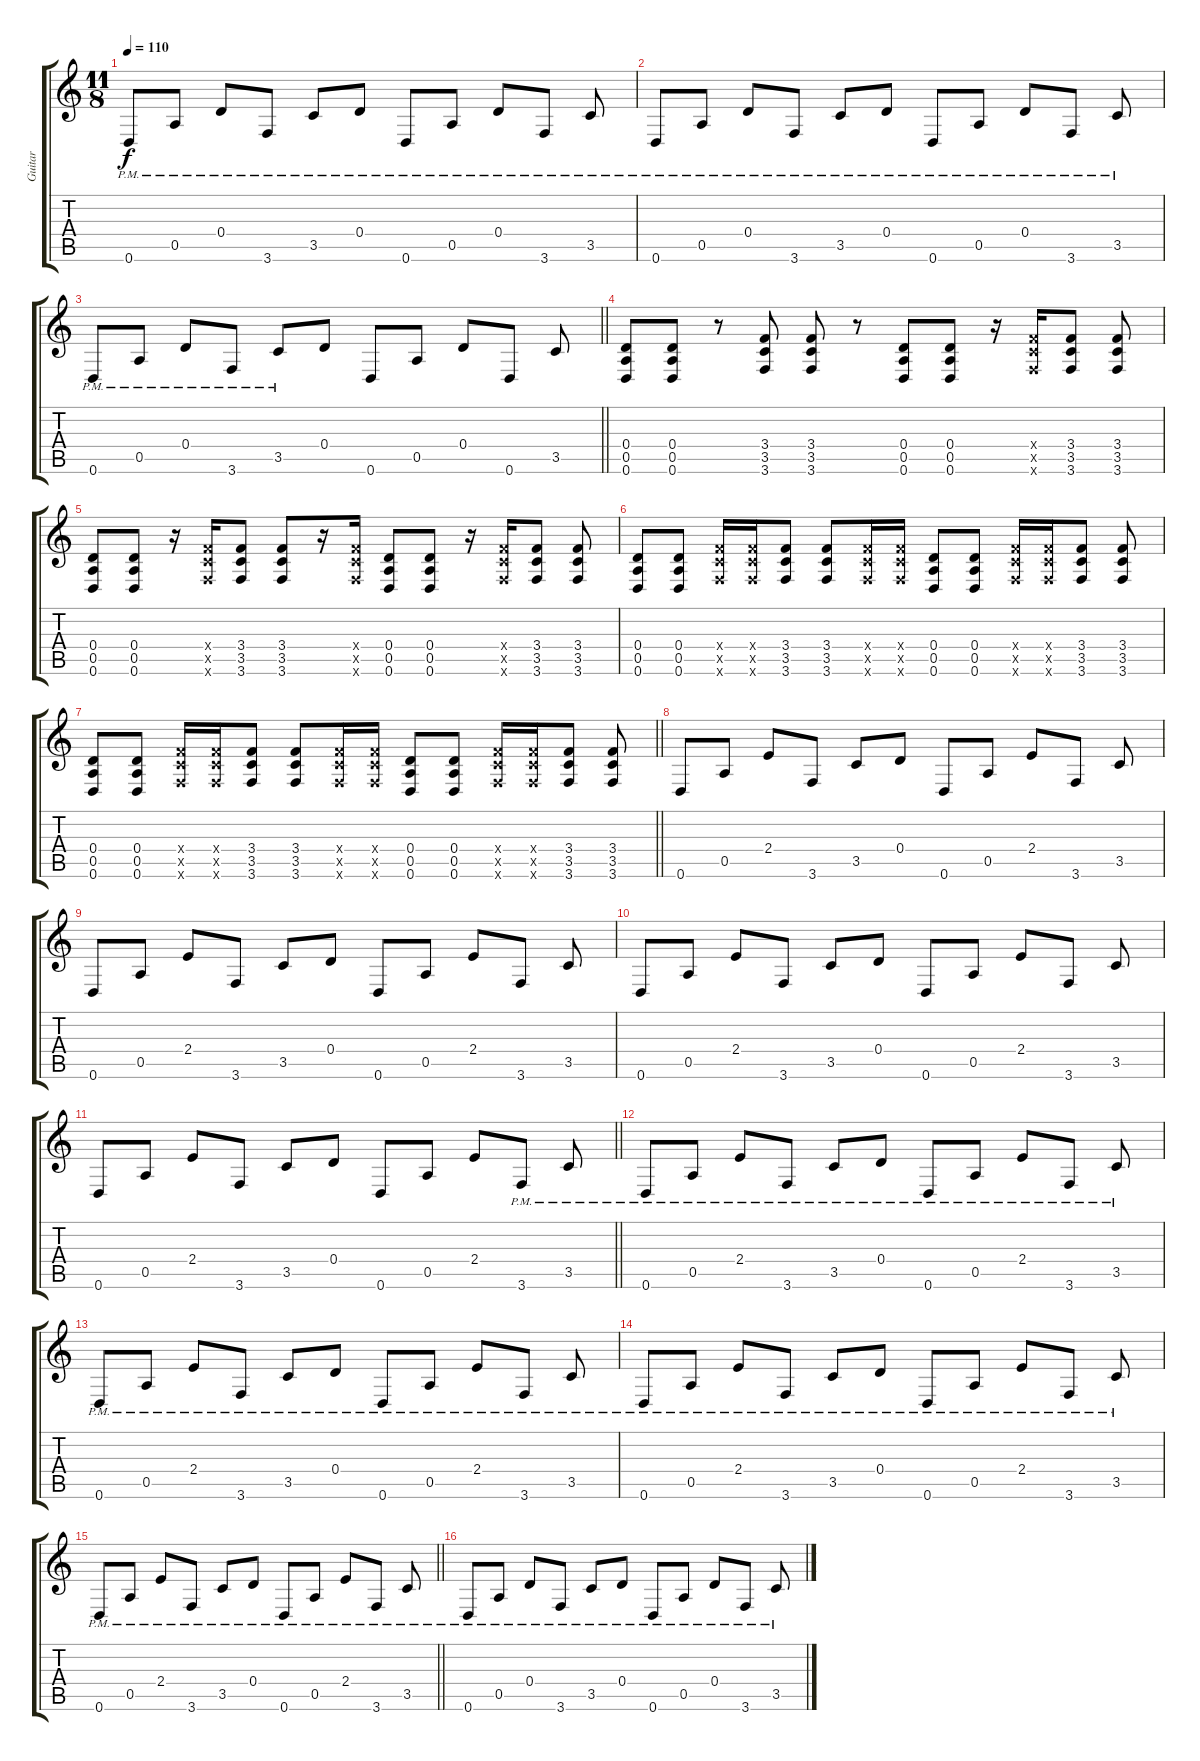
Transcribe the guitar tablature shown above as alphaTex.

\track ("Guitar" "Guitar") {instrument overdrivenguitar}
\staff {score tabs}
\tuning (E4 B3 G3 D3 A2 D2) {hide}
\ts (11 8)
\tempo 110
\clef g2
\ks c
0.6{pm}.8{dy f} 0.5{pm}.8 0.4{pm}.8 3.6{pm}.8 3.5{pm}.8 0.4{pm}.8 0.6{pm}.8 0.5{pm}.8 0.4{pm}.8 3.6{pm}.8 3.5{pm}.8 |
0.6{pm}.8 0.5{pm}.8 0.4{pm}.8 3.6{pm}.8 3.5{pm}.8 0.4{pm}.8 0.6{pm}.8 0.5{pm}.8 0.4{pm}.8 3.6{pm}.8 3.5{pm}.8 |
\barLineRight lightlight
0.6{pm}.8 0.5{pm}.8 0.4{pm}.8 3.6{pm}.8 3.5{pm}.8 0.4.8 0.6.8 0.5.8 0.4.8 0.6.8 3.5.8 |
\section ("" "")
(0.4 0.5 0.6).8 (0.4 0.5 0.6).8 r.8 (3.4 3.5 3.6).8 (3.4 3.5 3.6).8 r.8 (0.4 0.5 0.6).8 (0.4 0.5 0.6).8 r.16 (3.4{x} 3.5{x} 3.6{x}).16 (3.4 3.5 3.6).8 (3.4 3.5 3.6).8 |
(0.4 0.5 0.6).8 (0.4 0.5 0.6).8 r.16 (3.4{x} 3.5{x} 3.6{x}).16 (3.4 3.5 3.6).8 (3.4 3.5 3.6).8 r.16 (3.4{x} 3.5{x} 3.6{x}).16 (0.4 0.5 0.6).8 (0.4 0.5 0.6).8 r.16 (3.4{x} 3.5{x} 3.6{x}).16 (3.4 3.5 3.6).8 (3.4 3.5 3.6).8 |
(0.4 0.5 0.6).8 (0.4 0.5 0.6).8 (3.4{x} 3.5{x} 3.6{x}).16 (3.4{x} 3.5{x} 3.6{x}).16 (3.4 3.5 3.6).8 (3.4 3.5 3.6).8 (3.4{x} 3.5{x} 3.6{x}).16 (3.4{x} 3.5{x} 3.6{x}).16 (0.4 0.5 0.6).8 (0.4 0.5 0.6).8 (3.4{x} 3.5{x} 3.6{x}).16 (3.4{x} 3.5{x} 3.6{x}).16 (3.4 3.5 3.6).8 (3.4 3.5 3.6).8 |
\barLineRight lightlight
(0.4 0.5 0.6).8 (0.4 0.5 0.6).8 (3.4{x} 3.5{x} 3.6{x}).16 (3.4{x} 3.5{x} 3.6{x}).16 (3.4 3.5 3.6).8 (3.4 3.5 3.6).8 (3.4{x} 3.5{x} 3.6{x}).16 (3.4{x} 3.5{x} 3.6{x}).16 (0.4 0.5 0.6).8 (0.4 0.5 0.6).8 (3.4{x} 3.5{x} 3.6{x}).16 (3.4{x} 3.5{x} 3.6{x}).16 (3.4 3.5 3.6).8 (3.4 3.5 3.6).8 |
\section ("" "")
0.6.8 0.5.8 2.4.8 3.6.8 3.5.8 0.4.8 0.6.8 0.5.8 2.4.8 3.6.8 3.5.8 |
0.6.8 0.5.8 2.4.8 3.6.8 3.5.8 0.4.8 0.6.8 0.5.8 2.4.8 3.6.8 3.5.8 |
0.6.8 0.5.8 2.4.8 3.6.8 3.5.8 0.4.8 0.6.8 0.5.8 2.4.8 3.6.8 3.5.8 |
\barLineRight lightlight
0.6.8 0.5.8 2.4.8 3.6.8 3.5.8 0.4.8 0.6.8 0.5.8 2.4.8 3.6{pm}.8 3.5{pm}.8 |
0.6{pm}.8 0.5{pm}.8 2.4{pm}.8 3.6{pm}.8 3.5{pm}.8 0.4{pm}.8 0.6{pm}.8 0.5{pm}.8 2.4{pm}.8 3.6{pm}.8 3.5{pm}.8 |
0.6{pm}.8 0.5{pm}.8 2.4{pm}.8 3.6{pm}.8 3.5{pm}.8 0.4{pm}.8 0.6{pm}.8 0.5{pm}.8 2.4{pm}.8 3.6{pm}.8 3.5{pm}.8 |
0.6{pm}.8 0.5{pm}.8 2.4{pm}.8 3.6{pm}.8 3.5{pm}.8 0.4{pm}.8 0.6{pm}.8 0.5{pm}.8 2.4{pm}.8 3.6{pm}.8 3.5{pm}.8 |
\barLineRight lightlight
0.6{pm}.8 0.5{pm}.8 2.4{pm}.8 3.6{pm}.8 3.5{pm}.8 0.4{pm}.8 0.6{pm}.8 0.5{pm}.8 2.4{pm}.8 3.6{pm}.8 3.5{pm}.8 |
\section ("" "")
0.6{pm}.8 0.5{pm}.8 0.4{pm}.8 3.6{pm}.8 3.5{pm}.8 0.4{pm}.8 0.6{pm}.8 0.5{pm}.8 0.4{pm}.8 3.6{pm}.8 3.5{pm}.8
